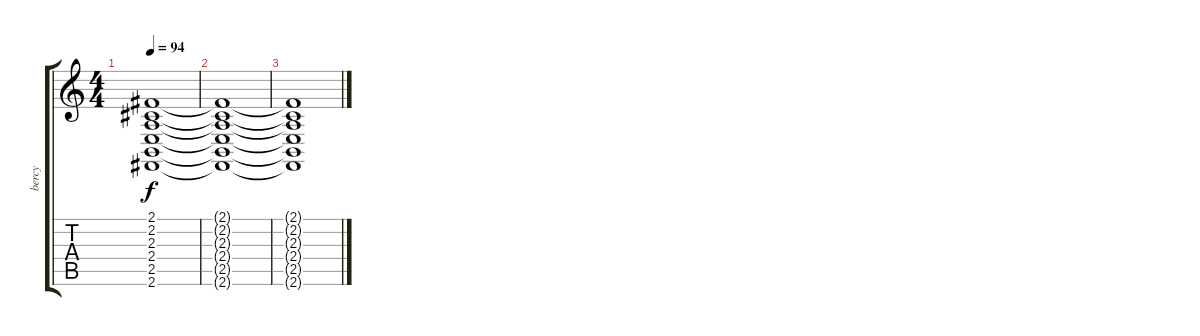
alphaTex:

\track ("bercy" "bercy") {instrument applause}
\staff {score tabs}
\tuning (E4 B3 G3 D3 A2 E2) {hide}
\ts (4 4)
\tempo 94
\clef g2
\ks c
(2.1{t} 2.2{t} 2.3{t} 2.4{t} 2.5{t} 2.6{t}).1{dy f} |
(2.1{t} 2.2{t} 2.3{t} 2.4{t} 2.5{t} 2.6{t}).1 |
(2.1{t} 2.2{t} 2.3{t} 2.4{t} 2.5{t} 2.6{t}).1
